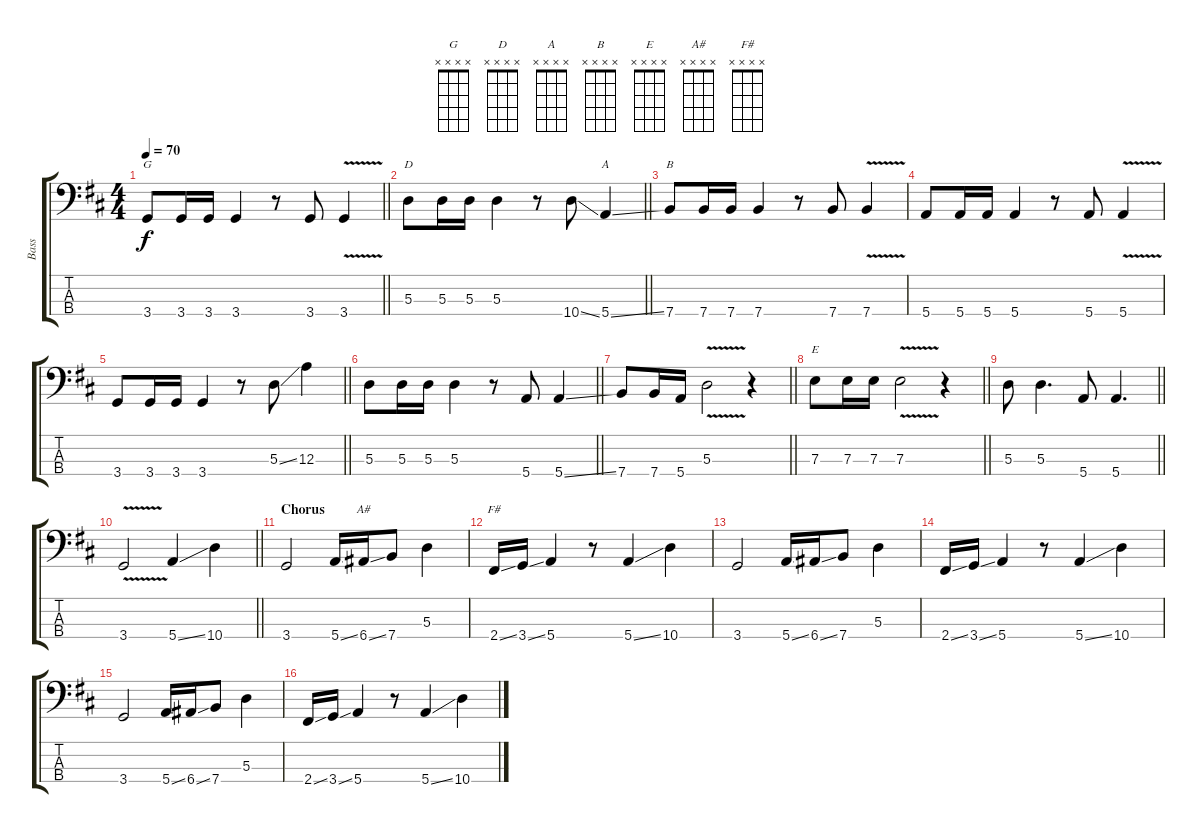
\track ("Bass" "Bass") {instrument electricbassfinger}
\staff {score tabs}
\tuning (G2 D2 A1 E1) {hide}
\chord ("G" x x x x)
\chord ("D" x x x x)
\chord ("A" x x x x)
\chord ("B" x x x x)
\chord ("E" x x x x)
\chord ("A#" x x x x)
\chord ("F#" x x x x)
\ts (4 4)
\tempo 70
\clef f4
\barLineRight lightlight
\ks d
3.4.8{ch "G" dy f} 3.4.16 3.4.16 3.4.4 r.8 3.4.8 3.4{v}.4 |
\barLineRight lightlight
5.3.8{ch "D"} 5.3.16 5.3.16 5.3.4 r.8 10.4{ss}.8 5.4{ss}.4{ch "A"} |
7.4.8{ch "B"} 7.4.16 7.4.16 7.4.4 r.8 7.4.8 7.4{v}.4 |
5.4.8 5.4.16 5.4.16 5.4.4 r.8 5.4.8 5.4{v}.4 |
\barLineRight lightlight
3.4.8 3.4.16 3.4.16 3.4.4 r.8 5.3{ss}.8 12.3.4 |
\barLineRight lightlight
5.3.8 5.3.16 5.3.16 5.3.4 r.8 5.4.8 5.4{ss}.4 |
\barLineRight lightlight
7.4.8 7.4.16 5.4.16 5.3{v}.2 r.4 |
\barLineRight lightlight
7.3.8{ch "E"} 7.3.16 7.3.16 7.3{v}.2 r.4 |
\barLineRight lightlight
5.3.8 5.3.4{d} 5.4.8 5.4.4{d} |
\barLineRight lightlight
3.4{v}.2 5.4{ss}.4 10.4.4 |
\section ("" "Chorus")
3.4.2 5.4{ss}.16 6.4{ss}.16{ch "A#"} 7.4.8 5.3.4 |
2.4{ss}.16{ch "F#"} 3.4{ss}.16 5.4.4 r.8 5.4{ss}.4 10.4.4 |
3.4.2 5.4{ss}.16 6.4{ss}.16 7.4.8 5.3.4 |
2.4{ss}.16 3.4{ss}.16 5.4.4 r.8 5.4{ss}.4 10.4.4 |
3.4.2 5.4{ss}.16 6.4{ss}.16 7.4.8 5.3.4 |
2.4{ss}.16 3.4{ss}.16 5.4.4 r.8 5.4{ss}.4 10.4{ss}.4
